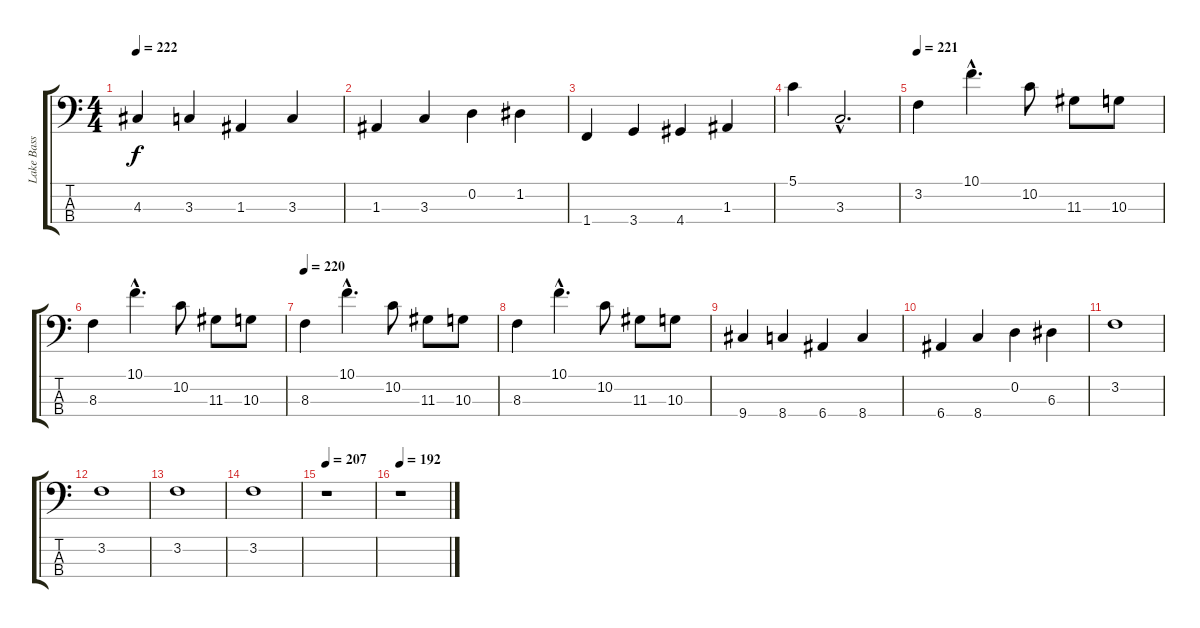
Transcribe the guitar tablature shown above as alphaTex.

\track ("Lake Bass" "Lake Bass") {instrument electricbasspick}
\staff {score tabs}
\tuning (G2 D2 A1 E1) {hide}
\ts (4 4)
\tempo 222
\clef f4
\ks c
4.3.4{dy f} 3.3.4 1.3.4 3.3.4 |
1.3.4 3.3.4 0.2.4 1.2.4 |
1.4.4 3.4.4 4.4.4 1.3.4 |
5.1.4 3.3{hac}.2{d} |
\tempo 221
3.2.4 10.1{hac}.4{d} 10.2.8 11.3.8 10.3.8 |
8.3.4 10.1{hac}.4{d} 10.2.8 11.3.8 10.3.8 |
\tempo 220
8.3.4 10.1{hac}.4{d} 10.2.8 11.3.8 10.3.8 |
8.3.4 10.1{hac}.4{d} 10.2.8 11.3.8 10.3.8 |
9.4.4 8.4.4 6.4.4 8.4.4 |
6.4.4 8.4.4 0.2.4 6.3.4 |
3.2.1 |
3.2.1 |
3.2.1 |
3.2.1 |
\tempo 207
r.1 |
\tempo 192
r.1
